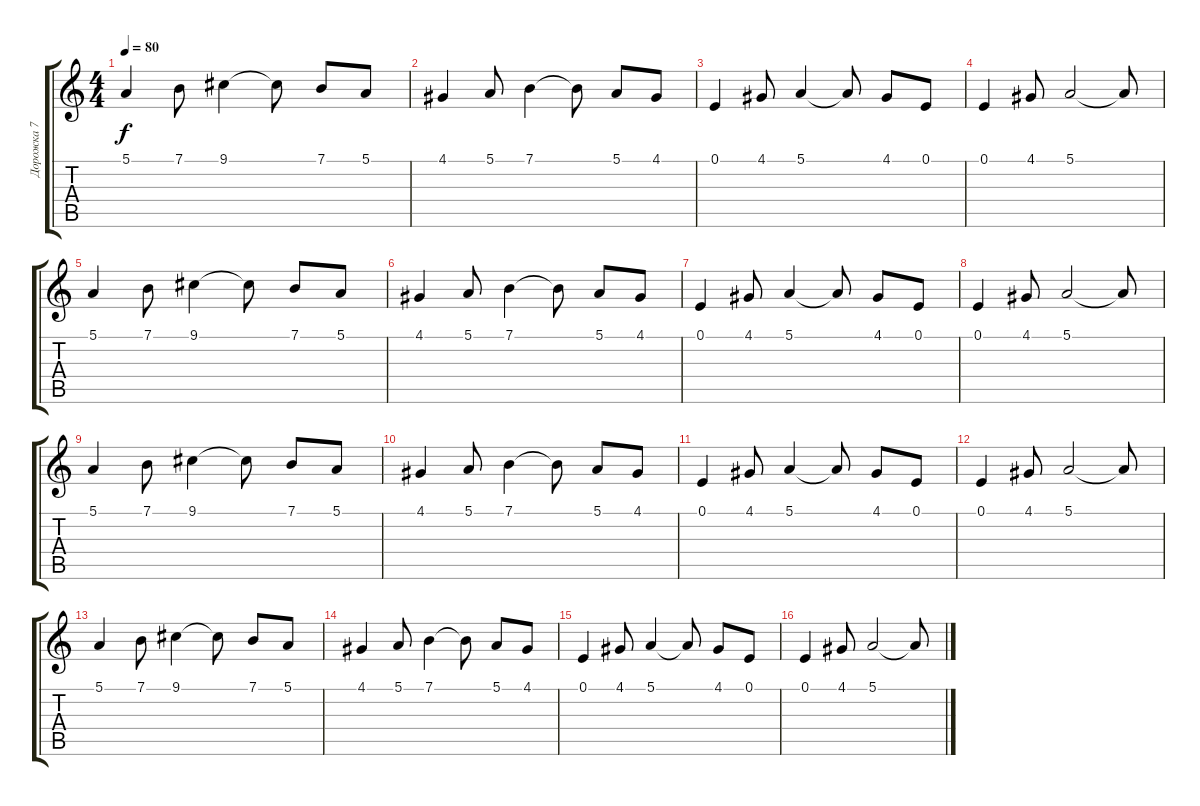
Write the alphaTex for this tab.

\track ("Дорожка 7" "Дорожка 7") {instrument stringensemble1}
\staff {score tabs}
\tuning (E4 B3 G3 D3 A2 E2) {hide}
\ts (4 4)
\tempo 80
\clef g2
\ks c
5.1.4{dy f} 7.1.8 9.1.4 9.1{t}.8 7.1.8 5.1.8 |
4.1.4 5.1.8 7.1.4 7.1{t}.8 5.1.8 4.1.8 |
0.1.4 4.1.8 5.1.4 5.1{t}.8 4.1.8 0.1.8 |
0.1.4 4.1.8 5.1.2 5.1{t}.8 |
5.1.4 7.1.8 9.1.4 9.1{t}.8 7.1.8 5.1.8 |
4.1.4 5.1.8 7.1.4 7.1{t}.8 5.1.8 4.1.8 |
0.1.4 4.1.8 5.1.4 5.1{t}.8 4.1.8 0.1.8 |
0.1.4 4.1.8 5.1.2 5.1{t}.8 |
5.1.4 7.1.8 9.1.4 9.1{t}.8 7.1.8 5.1.8 |
4.1.4 5.1.8 7.1.4 7.1{t}.8 5.1.8 4.1.8 |
0.1.4 4.1.8 5.1.4 5.1{t}.8 4.1.8 0.1.8 |
0.1.4 4.1.8 5.1.2 5.1{t}.8 |
5.1.4 7.1.8 9.1.4 9.1{t}.8 7.1.8 5.1.8 |
4.1.4 5.1.8 7.1.4 7.1{t}.8 5.1.8 4.1.8 |
0.1.4 4.1.8 5.1.4 5.1{t}.8 4.1.8 0.1.8 |
0.1.4 4.1.8 5.1.2 5.1{t}.8
